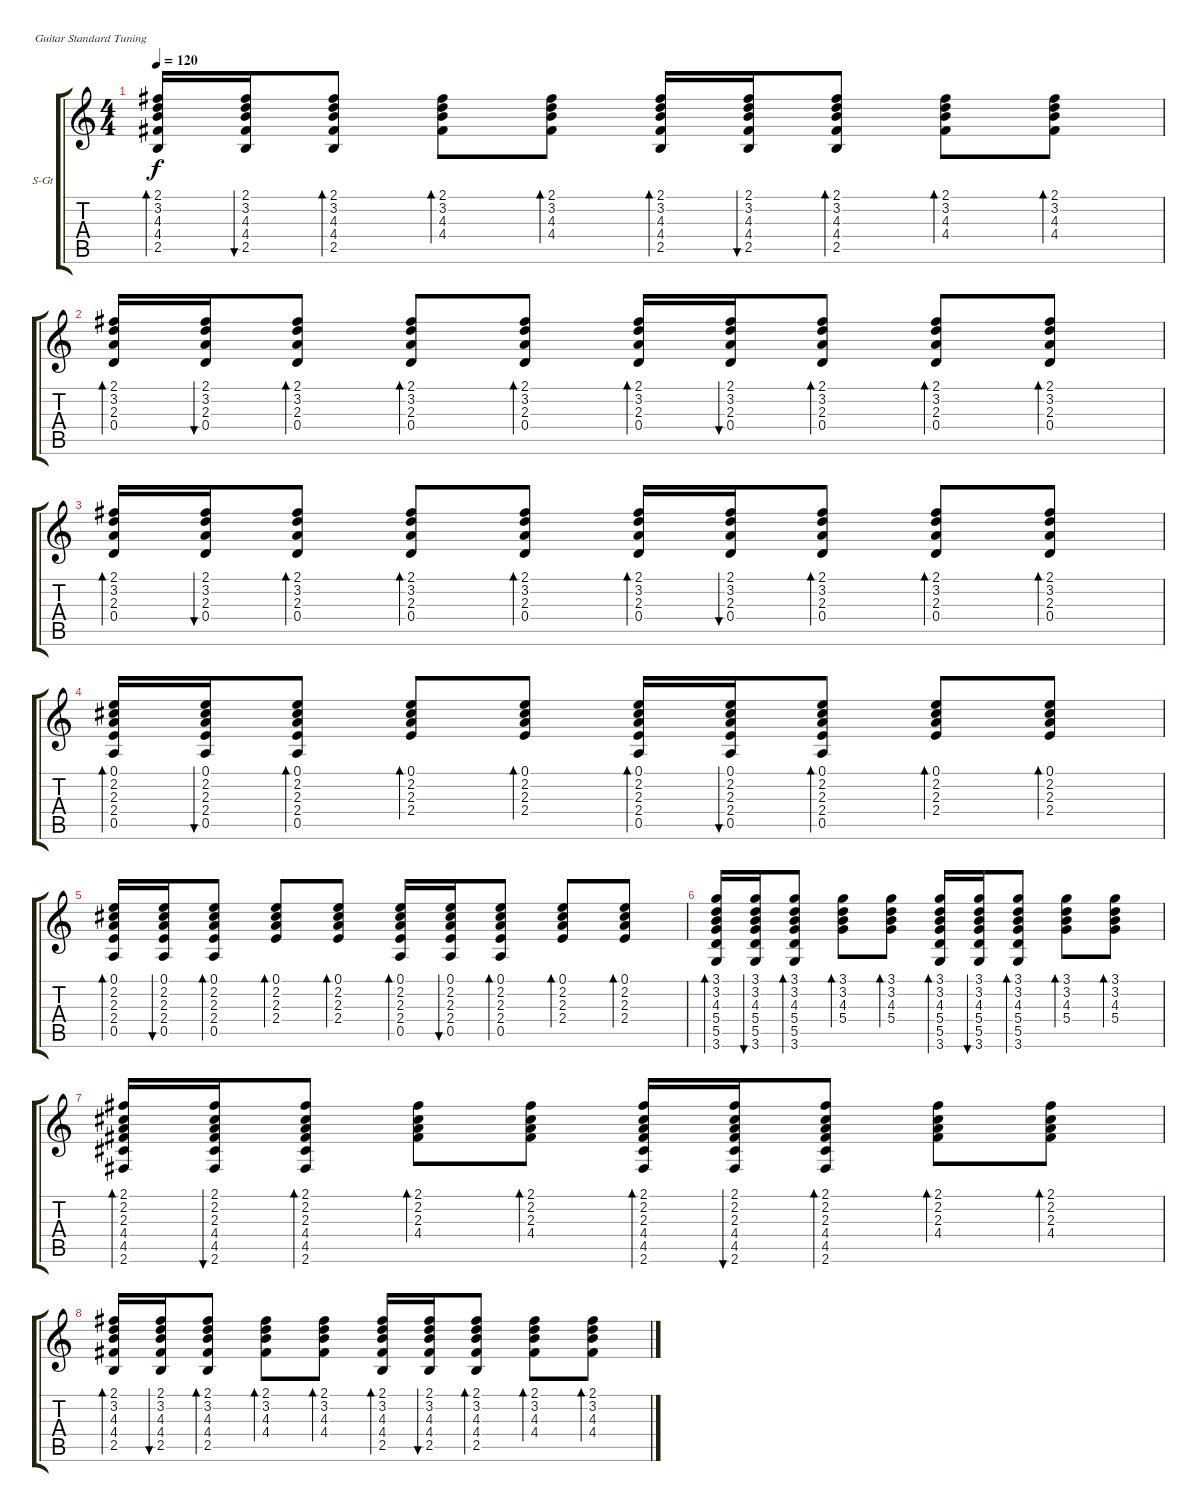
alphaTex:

\defaultSystemsLayout 4
\bracketExtendMode groupsimilarinstruments
\firstSystemTrackNameOrientation horizontal
\otherSystemsTrackNameOrientation horizontal
\track ("В.Цой-Акустика" "S-Gt") {instrument acousticguitarsteel}
\staff {score tabs}
\tuning (E4 B3 G3 D3 A2 E2)
\ts (4 4)
\tempo 120
\clef g2
\ks c
(2.1 3.2 4.3 4.4 2.5).16{bd 30 dy f} (2.1 3.2 4.3 4.4 2.5).16{bu 30} (2.1 3.2 4.3 4.4 2.5).8{bd 30} (2.1 3.2 4.3 4.4).8{bd 30} (2.1 3.2 4.3 4.4).8{bd 30} (2.1 3.2 4.3 4.4 2.5).16{bd 30} (2.1 3.2 4.3 4.4 2.5).16{bu 30} (2.1 3.2 4.3 4.4 2.5).8{bd 30} (2.1 3.2 4.3 4.4).8{bd 30} (2.1 3.2 4.3 4.4).8{bd 30} |
(2.1 3.2 2.3 0.4).16{bd 30} (2.1 3.2 2.3 0.4).16{bu 30} (2.1 3.2 2.3 0.4).8{bd 30} (2.1 3.2 2.3 0.4).8{bd 30} (2.1 3.2 2.3 0.4).8{bd 30} (2.1 3.2 2.3 0.4).16{bd 30} (2.1 3.2 2.3 0.4).16{bu 30} (2.1 3.2 2.3 0.4).8{bd 30} (2.1 3.2 2.3 0.4).8{bd 30} (2.1 3.2 2.3 0.4).8{bd 30} |
(2.1 3.2 2.3 0.4).16{bd 30} (2.1 3.2 2.3 0.4).16{bu 30} (2.1 3.2 2.3 0.4).8{bd 30} (2.1 3.2 2.3 0.4).8{bd 30} (2.1 3.2 2.3 0.4).8{bd 30} (2.1 3.2 2.3 0.4).16{bd 30} (2.1 3.2 2.3 0.4).16{bu 30} (2.1 3.2 2.3 0.4).8{bd 30} (2.1 3.2 2.3 0.4).8{bd 30} (2.1 3.2 2.3 0.4).8{bd 30} |
(0.1 2.2 2.3 2.4 0.5).16{bd 30} (0.1 2.2 2.3 2.4 0.5).16{bu 30} (0.1 2.2 2.3 2.4 0.5).8{bd 30} (0.1 2.2 2.3 2.4).8{bd 30} (0.1 2.2 2.3 2.4).8{bd 30} (0.1 2.2 2.3 2.4 0.5).16{bd 30} (0.1 2.2 2.3 2.4 0.5).16{bu 30} (0.1 2.2 2.3 2.4 0.5).8{bd 30} (0.1 2.2 2.3 2.4).8{bd 30} (0.1 2.2 2.3 2.4).8{bd 30} |
(0.1 2.2 2.3 2.4 0.5).16{bd 30} (0.1 2.2 2.3 2.4 0.5).16{bu 30} (0.1 2.2 2.3 2.4 0.5).8{bd 30} (0.1 2.2 2.3 2.4).8{bd 30} (0.1 2.2 2.3 2.4).8{bd 30} (0.1 2.2 2.3 2.4 0.5).16{bd 30} (0.1 2.2 2.3 2.4 0.5).16{bu 30} (0.1 2.2 2.3 2.4 0.5).8{bd 30} (0.1 2.2 2.3 2.4).8{bd 30} (0.1 2.2 2.3 2.4).8{bd 30} |
(3.1 3.2 4.3 5.4 5.5 3.6).16{bd 30} (3.1 3.2 4.3 5.4 5.5 3.6).16{bu 30} (3.1 3.2 4.3 5.4 5.5 3.6).8{bd 30} (3.1 3.2 4.3 5.4).8{bd 30} (3.1 3.2 4.3 5.4).8{bd 30} (3.1 3.2 4.3 5.4 5.5 3.6).16{bd 30} (3.1 3.2 4.3 5.4 5.5 3.6).16{bu 30} (3.1 3.2 4.3 5.4 5.5 3.6).8{bd 30} (3.1 3.2 4.3 5.4).8{bd 30} (3.1 3.2 4.3 5.4).8{bd 30} |
(2.1 2.2 2.3 4.4 4.5 2.6).16{bd 30} (2.1 2.2 2.3 4.4 4.5 2.6).16{bu 30} (2.1 2.2 2.3 4.4 4.5 2.6).8{bd 30} (2.1 2.2 2.3 4.4).8{bd 30} (2.1 2.2 2.3 4.4).8{bd 30} (2.1 2.2 2.3 4.4 4.5 2.6).16{bd 30} (2.1 2.2 2.3 4.4 4.5 2.6).16{bu 30} (2.1 2.2 2.3 4.4 4.5 2.6).8{bd 30} (2.1 2.2 2.3 4.4).8{bd 30} (2.1 2.2 2.3 4.4).8{bd 30} |
(2.1 3.2 4.3 4.4 2.5).16{bd 30} (2.1 3.2 4.3 4.4 2.5).16{bu 30} (2.1 3.2 4.3 4.4 2.5).8{bd 30} (2.1 3.2 4.3 4.4).8{bd 30} (2.1 3.2 4.3 4.4).8{bd 30} (2.1 3.2 4.3 4.4 2.5).16{bd 30} (2.1 3.2 4.3 4.4 2.5).16{bu 30} (2.1 3.2 4.3 4.4 2.5).8{bd 30} (2.1 3.2 4.3 4.4).8{bd 30} (2.1 3.2 4.3 4.4).8{bd 30}
